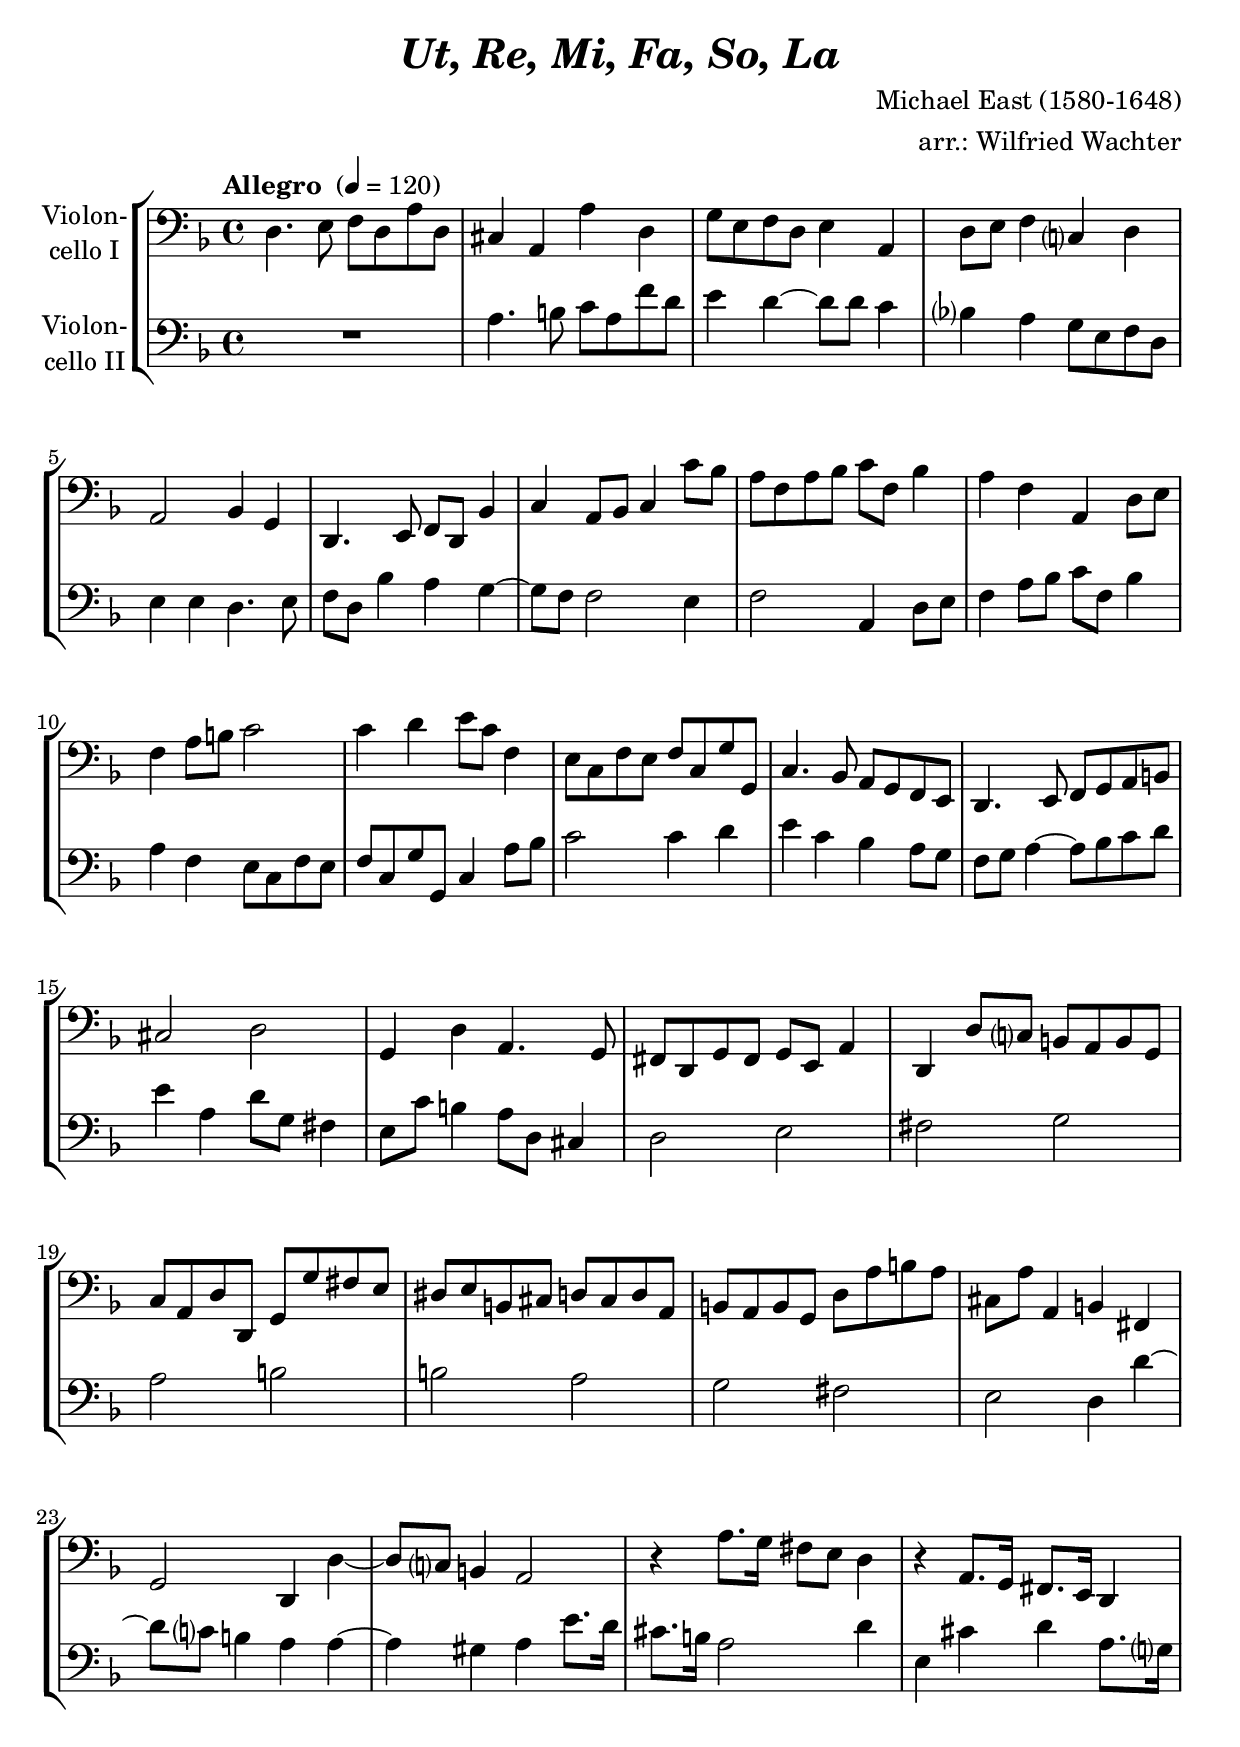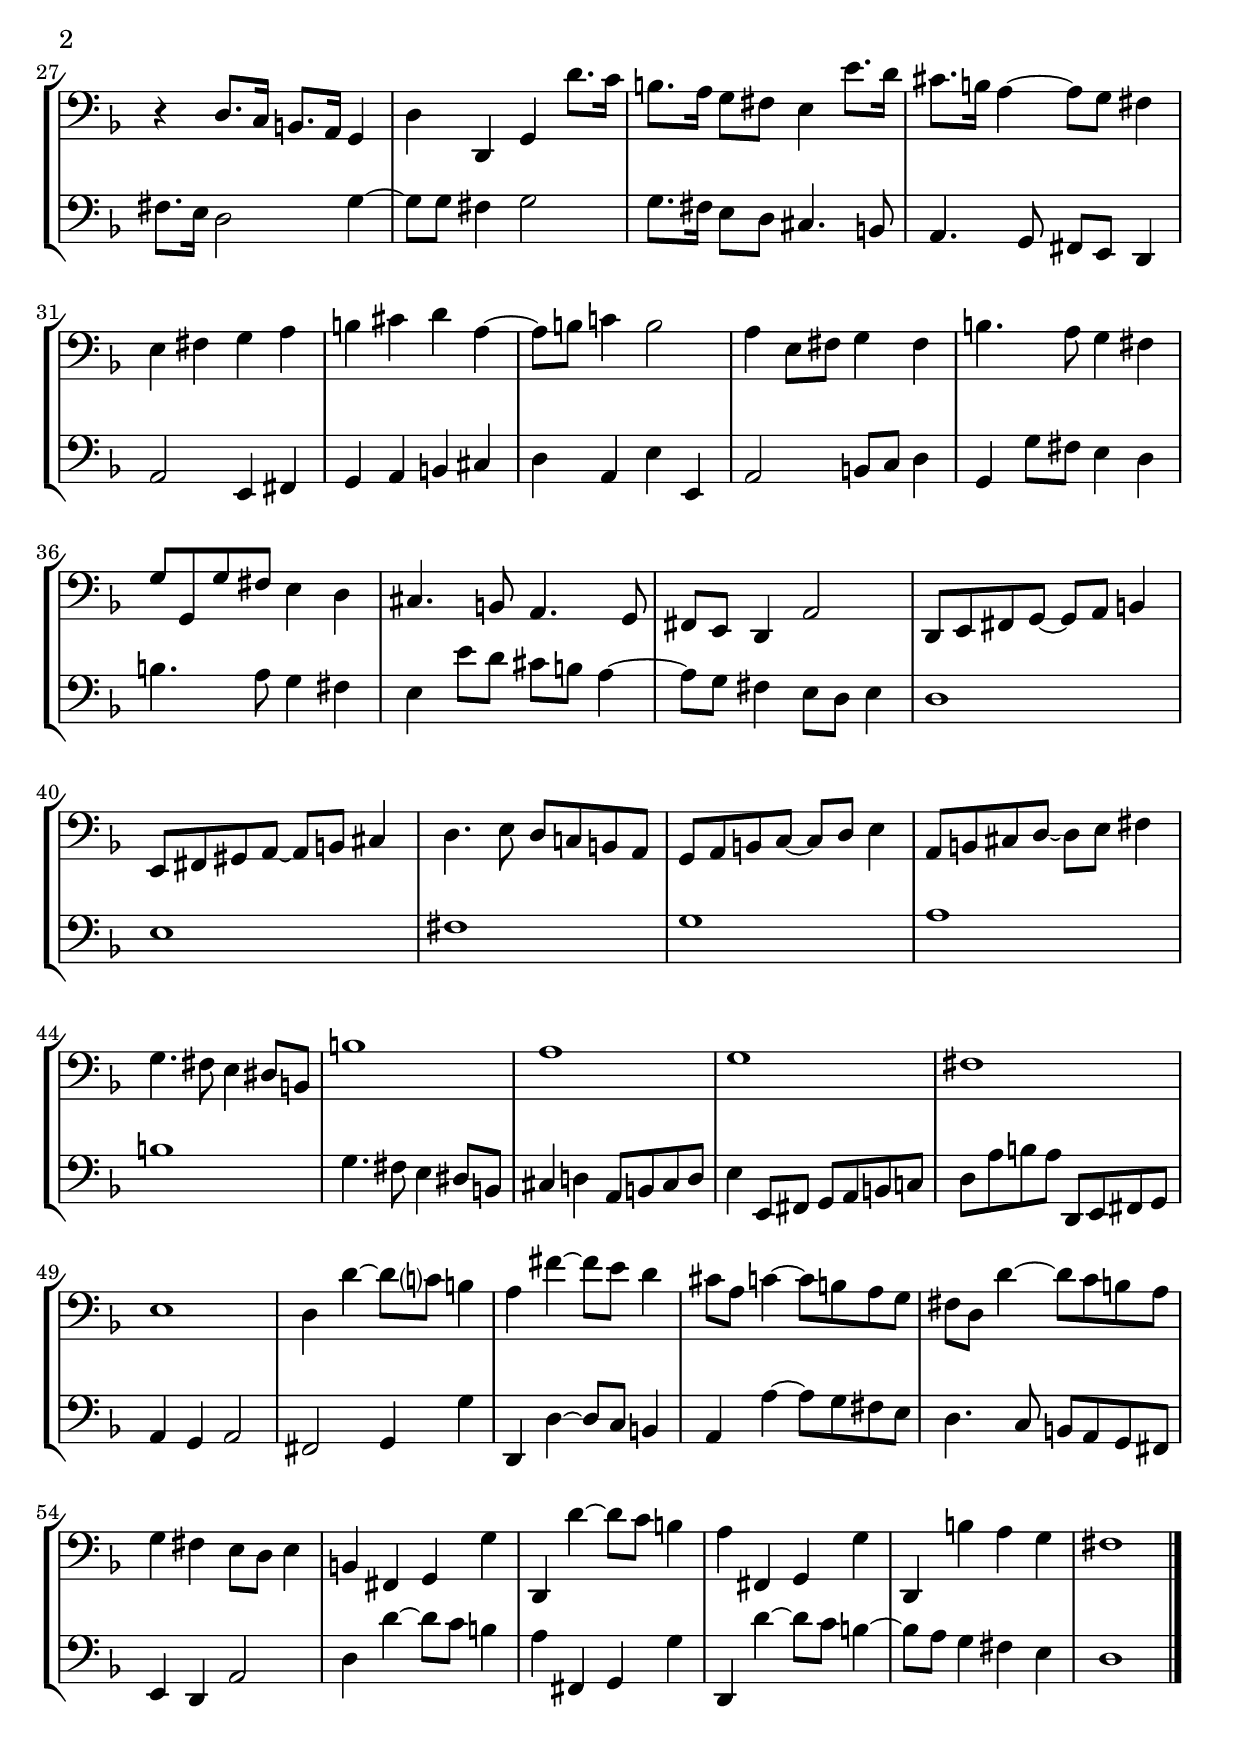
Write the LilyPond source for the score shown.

\version "2.18.2"
\include "deutsch.ly"
  
#(set-global-staff-size 22.7)

\header {
  title     = \markup \bold \italic "Ut, Re, Mi, Fa, So, La"
  composer  = "Michael East (1580-1648)"
  arranger  = "arr.: Wilfried Wachter"
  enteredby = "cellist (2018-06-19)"
%  piece     = ""
}

voiceconsts = {
  \key d \minor
  \time 4/4
  \clef "bass"
%  \numericTimeSignature
  \compressFullBarRests
  % Set default beaming for all staves
% \set Timing.beamExceptions = #'()
% \set Timing.baseMoment     = #(ly:make-moment 1 4)
% \set Timing.beatStructure  = #'(1 1 1)
  \tempo "Allegro " 4=120
}

micl = "clarinet"
mifl = "flute"
miob = "oboe"
mifh = "french horn"
misx = "tenor sax"
mist = "string ensemble 1"
miba = "cello"

va = \relative c {
  \voiceconsts

  d4. e8 f d a' d,
  cis4 a a' d,
  g8 e f d e4 a,
  d8 e f4 c? d
  a2 b4 g
  d4. e8 f d b'4
  c a8 b c4 c'8 b

  a f a b c f, b4
  a f a, d8 e
  f4 a8 h c2
  c4 d e8 c f,4
  e8 c f e f c g' g,
  c4. b8 a g f e

  d4. e8 f g a h
  cis2 d
  g,4 d' a4. g8
  fis d g fis g e a4
  d, d'8 c? h a h g
  c a d d, g g' fis e

  dis e h cis d cis d a
  h a h g d' a' h a
  cis, a' a,4 h fis
  g2 d4 d'~
  d8 c? h4 a2
  r4 a'8. g16 fis8 e d4

  r a8. g16 fis8. e16 d4
  r d'8. c16 h8. a16 g4
  d' d, g d''8. c16
  h8. a16 g8 fis e4 e'8. d16
  cis8. h16 a4~ a8 g fis4
  e fis g a
  h cis d a~
  a8 h c!4 h2
  a4 e8 fis g4 fis
  h4. a8 g4 fis
  g8 g, g' fis e4 d
  cis4. h8 a4. g8

  fis e d4 a'2
  d,8 e fis g~ g a h4
  e,8 fis gis a~ a h cis4
  d4. e8 d c! h a
  g a h c~ c d e4

  a,8 h cis d~ d e fis4
  g4. fis8 e4 dis8 h
  h'1
  a
  g
  fis
  e
  d4 d'~ d8 c? h4

  a fis'~ fis8 e d4
  cis8 a c4~ c8 h a g
  fis d d'4~ d8 c h a
  g4 fis e8 d e4
  h fis g g'
  d, d''~ d8 c h4
  
  a fis, g g'
  d, h'' a g
  fis1 \bar "|."
}

vb = \relative c' {
  \voiceconsts

  R1
  a4. h8 c a f' d
  e4 d~ d8 d c4
  b? a g8 e f d
  e4 e d4. e8
  f d b'4 a g~
  g8 f f2 e4

  f2 a,4 d8 e
  f4 a8 b c f, b4
  a f e8 c f e
  f c g' g, c4 a'8 b
  c2 c4 d
  e c b a8 g
  f g a4~ a8 b c d

  e4 a, d8 g, fis4
  e8 c' h4 a8 d, cis4
  d2 e
  fis g
  a h
  h a
  g fis
  e d4 d'~
  d8 c? h4 a a~

  a gis a e'8. d16
  cis8. h16 a2 d4
  e, cis' d a8. g?16
  fis8. e16 d2 g4~
  g8 g fis4 g2
  g8. fis16 e8 d cis4. h8

  a4. g8 fis e d4
  a'2 e4 fis
  g a h cis
  d a e' e,
  a2 h8 c d4
  g, g'8 fis e4 d
  h'4. a8 g4 fis

  e e'8 d cis h a4~
  a8 g fis4 e8 d e4
  d1
  e
  fis
  g
  a
  h
  g4. fis8 e4 dis8 h

  cis4 d! a8 h cis d
  e4 e,8 fis g a h c!
  d a' h a d,, e fis g
  a4 g a2
  fis g4 g'
  d, d'~ d8 c h4

  a a'~ a8 g fis e
  d4. c8 h a g fis
  e4 d a'2
  d4 d'~ d8 c h4
  a
  fis, g g'
  d, d''~ d8 c h4~

  h8 a g4 fis e
  d1 \bar "|."
}


music = \new StaffGroup <<
      \new Staff {
	\set Staff.midiInstrument = \miba
	\set Staff.instrumentName = \markup \center-column { "Violon-" "cello I" }
	\transpose d d { \va }
      }

      \new Staff {
	\set Staff.midiInstrument = \miba
	\set Staff.instrumentName = \markup \center-column { "Violon-" "cello II" }
	\transpose d d { \vb }
      }
>>

\book {
  \score {
    \music
    \layout {}
  }

  \score {
    \unfoldRepeats \music

    \midi {
      \context {
        \Score
      }
    }
  }
}
